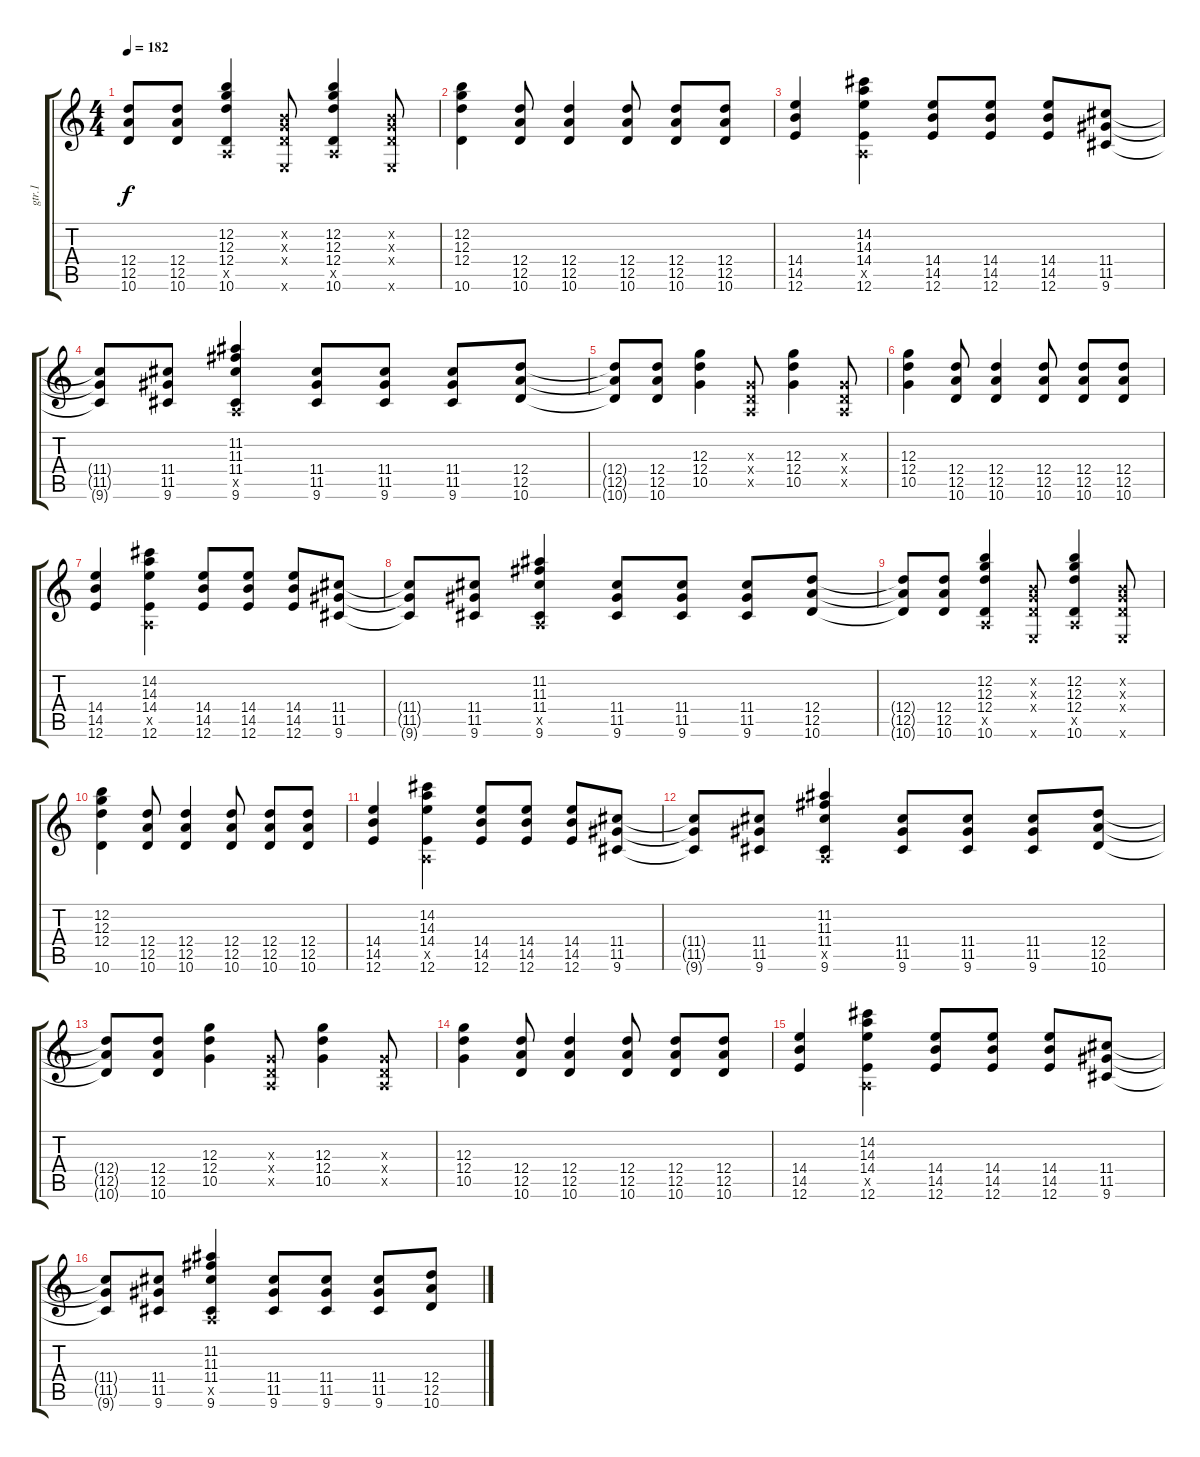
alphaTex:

\track ("gtr.1" "gtr.1") {instrument distortionguitar}
\staff {score tabs}
\tuning (E4 B3 G3 D3 A2 E2) {hide}
\ts (4 4)
\tempo 182
\clef g2
\ks c
(12.4{t} 12.5{t} 10.6{t}).8{dy f} (12.4 12.5 10.6).8 (12.2 12.3 12.4 0.5{x} 10.6).4 (0.2{x} 0.3{x} 0.4{x} 0.6{x}).8 (12.2 12.3 12.4 0.5{x} 10.6).4 (0.2{x} 0.3{x} 0.4{x} 0.6{x}).8 |
(12.2 12.3 12.4 10.6).4 (12.4 12.5 10.6).8 (12.4 12.5 10.6).4 (12.4 12.5 10.6).8 (12.4 12.5 10.6).8 (12.4 12.5 10.6).8 |
(14.4 14.5 12.6).4 (14.2 14.3 14.4 0.5{x} 12.6).4 (14.4 14.5 12.6).8 (14.4 14.5 12.6).8 (14.4 14.5 12.6).8 (11.4 11.5 9.6).8 |
(11.4{t} 11.5{t} 9.6{t}).8 (11.4 11.5 9.6).8 (11.2 11.3 11.4 0.5{x} 9.6).4 (11.4 11.5 9.6).8 (11.4 11.5 9.6).8 (11.4 11.5 9.6).8 (12.4 12.5 10.6).8 |
(12.4{t} 12.5{t} 10.6{t}).8 (12.4 12.5 10.6).8 (12.3 12.4 10.5).4 (0.3{x} 0.4{x} 0.5{x}).8 (12.3 12.4 10.5).4 (0.3{x} 0.4{x} 0.5{x}).8 |
(12.3 12.4 10.5).4 (12.4 12.5 10.6).8 (12.4 12.5 10.6).4 (12.4 12.5 10.6).8 (12.4 12.5 10.6).8 (12.4 12.5 10.6).8 |
(14.4 14.5 12.6).4 (14.2 14.3 14.4 0.5{x} 12.6).4 (14.4 14.5 12.6).8 (14.4 14.5 12.6).8 (14.4 14.5 12.6).8 (11.4 11.5 9.6).8 |
(11.4{t} 11.5{t} 9.6{t}).8 (11.4 11.5 9.6).8 (11.2 11.3 11.4 0.5{x} 9.6).4 (11.4 11.5 9.6).8 (11.4 11.5 9.6).8 (11.4 11.5 9.6).8 (12.4 12.5 10.6).8 |
(12.4{t} 12.5{t} 10.6{t}).8 (12.4 12.5 10.6).8 (12.2 12.3 12.4 0.5{x} 10.6).4 (0.2{x} 0.3{x} 0.4{x} 0.6{x}).8 (12.2 12.3 12.4 0.5{x} 10.6).4 (0.2{x} 0.3{x} 0.4{x} 0.6{x}).8 |
(12.2 12.3 12.4 10.6).4 (12.4 12.5 10.6).8 (12.4 12.5 10.6).4 (12.4 12.5 10.6).8 (12.4 12.5 10.6).8 (12.4 12.5 10.6).8 |
(14.4 14.5 12.6).4 (14.2 14.3 14.4 0.5{x} 12.6).4 (14.4 14.5 12.6).8 (14.4 14.5 12.6).8 (14.4 14.5 12.6).8 (11.4 11.5 9.6).8 |
(11.4{t} 11.5{t} 9.6{t}).8 (11.4 11.5 9.6).8 (11.2 11.3 11.4 0.5{x} 9.6).4 (11.4 11.5 9.6).8 (11.4 11.5 9.6).8 (11.4 11.5 9.6).8 (12.4 12.5 10.6).8 |
(12.4{t} 12.5{t} 10.6{t}).8 (12.4 12.5 10.6).8 (12.3 12.4 10.5).4 (0.3{x} 0.4{x} 0.5{x}).8 (12.3 12.4 10.5).4 (0.3{x} 0.4{x} 0.5{x}).8 |
(12.3 12.4 10.5).4 (12.4 12.5 10.6).8 (12.4 12.5 10.6).4 (12.4 12.5 10.6).8 (12.4 12.5 10.6).8 (12.4 12.5 10.6).8 |
(14.4 14.5 12.6).4 (14.2 14.3 14.4 0.5{x} 12.6).4 (14.4 14.5 12.6).8 (14.4 14.5 12.6).8 (14.4 14.5 12.6).8 (11.4 11.5 9.6).8 |
(11.4{t} 11.5{t} 9.6{t}).8 (11.4 11.5 9.6).8 (11.2 11.3 11.4 0.5{x} 9.6).4 (11.4 11.5 9.6).8 (11.4 11.5 9.6).8 (11.4 11.5 9.6).8 (12.4 12.5 10.6).8
